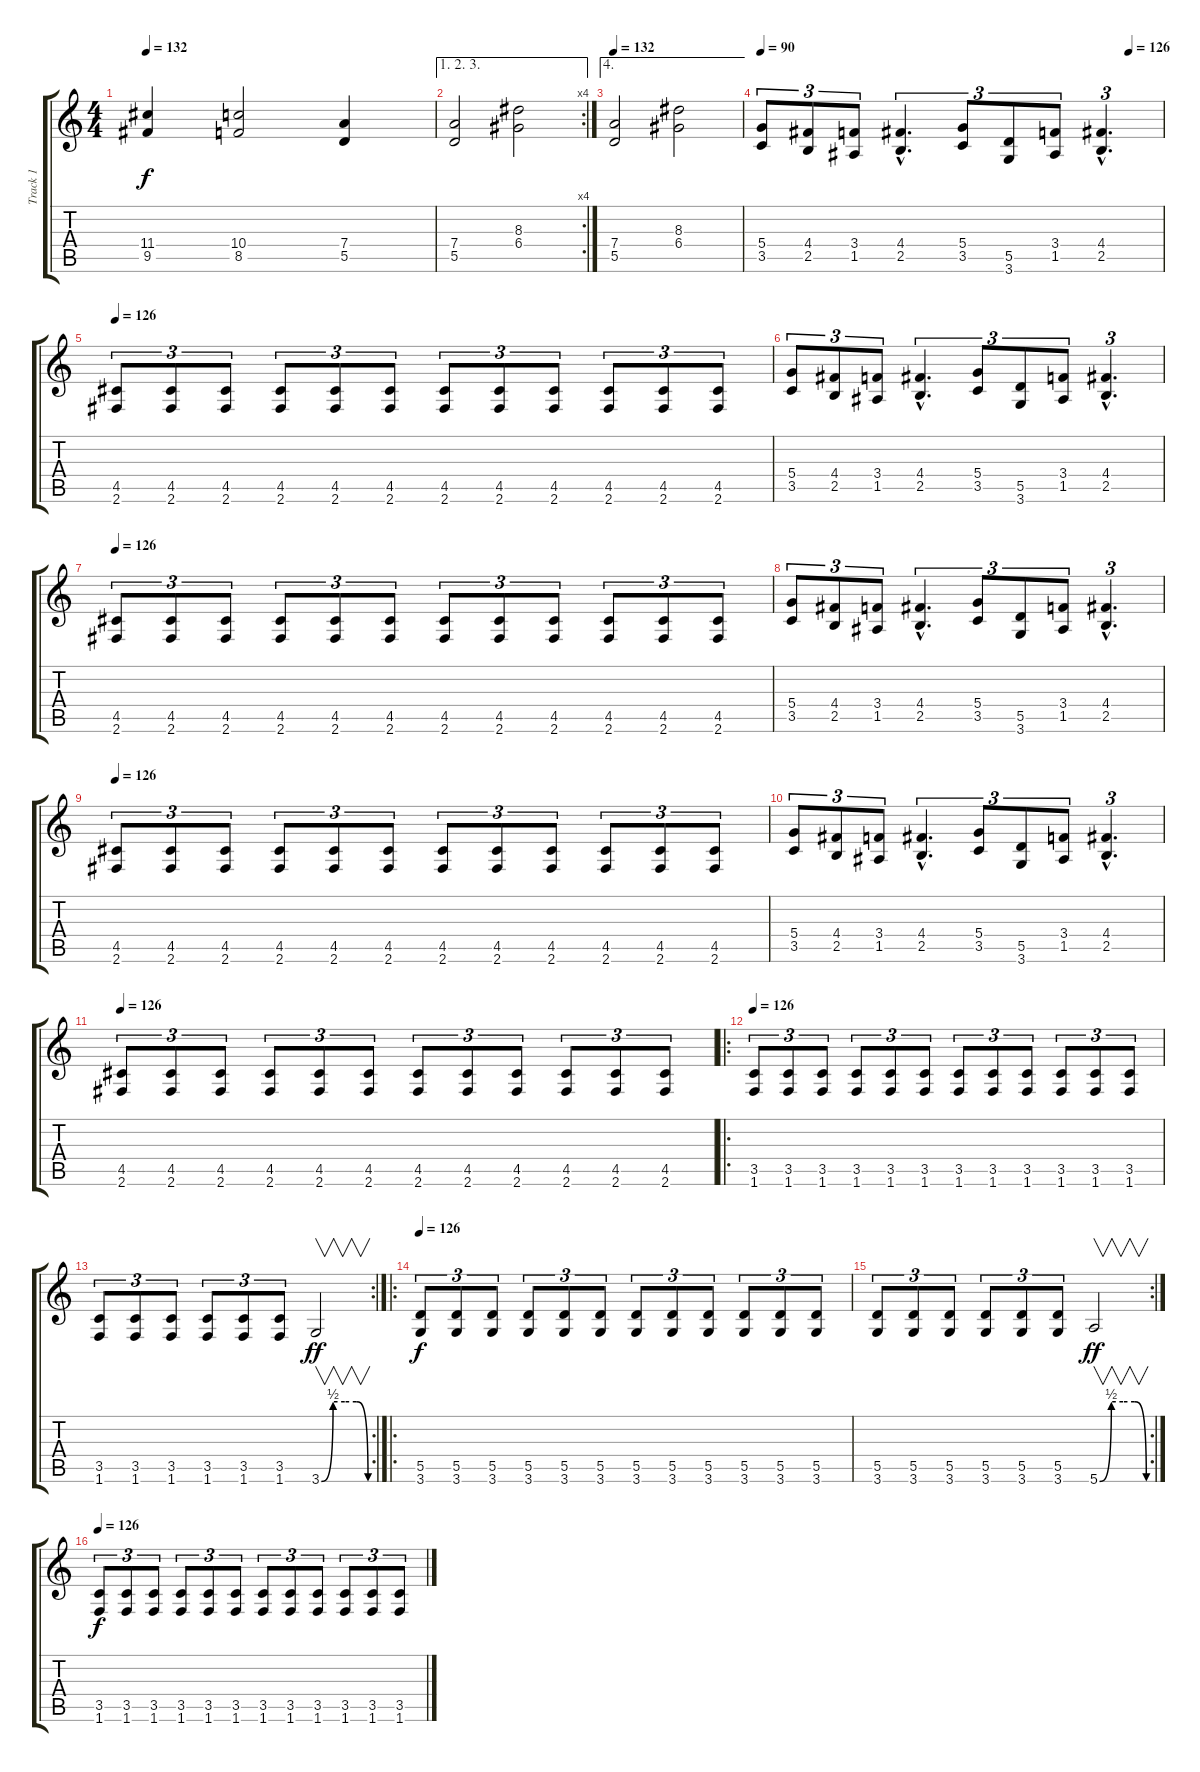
\track ("Track 1" "Track 1") {instrument distortionguitar}
\staff {score tabs}
\tuning (E4 B3 G3 D3 A2 E2) {hide}
\ts (4 4)
\tempo 132
\clef g2
\ks c
(11.4 9.5).4{dy f} (10.4 8.5).2 (7.4 5.5).4 |
\ae (1 2 3)
\rc 4
(7.4 5.5).2 (8.3 6.4).2 |
\ae 4
\tempo 132
(7.4 5.5).2 (8.3 6.4).2 |
\tempo 90
\tempo (126 0.9166666666666666)
(5.4 3.5).8{tu (3 2)} (4.4 2.5).8{tu (3 2)} (3.4 1.5).8{tu (3 2)} (4.4{hac} 2.5{hac}).4{d tu (3 2)} (5.4 3.5).8{tu (3 2)} (5.5 3.6).8{tu (3 2)} (3.4 1.5).8{tu (3 2)} (4.4{hac} 2.5).4{d tu (3 2)} |
\tempo 126
(4.5 2.6).8{tu (3 2)} (4.5 2.6).8{tu (3 2)} (4.5 2.6).8{tu (3 2)} (4.5 2.6).8{tu (3 2)} (4.5 2.6).8{tu (3 2)} (4.5 2.6).8{tu (3 2)} (4.5 2.6).8{tu (3 2)} (4.5 2.6).8{tu (3 2)} (4.5 2.6).8{tu (3 2)} (4.5 2.6).8{tu (3 2)} (4.5 2.6).8{tu (3 2)} (4.5 2.6).8{tu (3 2)} |
(5.4 3.5).8{tu (3 2)} (4.4 2.5).8{tu (3 2)} (3.4 1.5).8{tu (3 2)} (4.4{hac} 2.5{hac}).4{d tu (3 2)} (5.4 3.5).8{tu (3 2)} (5.5 3.6).8{tu (3 2)} (3.4 1.5).8{tu (3 2)} (4.4{hac} 2.5{hac}).4{d tu (3 2)} |
\tempo 126
(4.5 2.6).8{tu (3 2)} (4.5 2.6).8{tu (3 2)} (4.5 2.6).8{tu (3 2)} (4.5 2.6).8{tu (3 2)} (4.5 2.6).8{tu (3 2)} (4.5 2.6).8{tu (3 2)} (4.5 2.6).8{tu (3 2)} (4.5 2.6).8{tu (3 2)} (4.5 2.6).8{tu (3 2)} (4.5 2.6).8{tu (3 2)} (4.5 2.6).8{tu (3 2)} (4.5 2.6).8{tu (3 2)} |
(5.4 3.5).8{tu (3 2)} (4.4 2.5).8{tu (3 2)} (3.4 1.5).8{tu (3 2)} (4.4{hac} 2.5{hac}).4{d tu (3 2)} (5.4 3.5).8{tu (3 2)} (5.5 3.6).8{tu (3 2)} (3.4 1.5).8{tu (3 2)} (4.4{hac} 2.5{hac}).4{d tu (3 2)} |
\tempo 126
(4.5 2.6).8{tu (3 2)} (4.5 2.6).8{tu (3 2)} (4.5 2.6).8{tu (3 2)} (4.5 2.6).8{tu (3 2)} (4.5 2.6).8{tu (3 2)} (4.5 2.6).8{tu (3 2)} (4.5 2.6).8{tu (3 2)} (4.5 2.6).8{tu (3 2)} (4.5 2.6).8{tu (3 2)} (4.5 2.6).8{tu (3 2)} (4.5 2.6).8{tu (3 2)} (4.5 2.6).8{tu (3 2)} |
(5.4 3.5).8{tu (3 2)} (4.4 2.5).8{tu (3 2)} (3.4 1.5).8{tu (3 2)} (4.4{hac} 2.5{hac}).4{d tu (3 2)} (5.4 3.5).8{tu (3 2)} (5.5 3.6).8{tu (3 2)} (3.4 1.5).8{tu (3 2)} (4.4{hac} 2.5{hac}).4{d tu (3 2)} |
\tempo 126
(4.5 2.6).8{tu (3 2)} (4.5 2.6).8{tu (3 2)} (4.5 2.6).8{tu (3 2)} (4.5 2.6).8{tu (3 2)} (4.5 2.6).8{tu (3 2)} (4.5 2.6).8{tu (3 2)} (4.5 2.6).8{tu (3 2)} (4.5 2.6).8{tu (3 2)} (4.5 2.6).8{tu (3 2)} (4.5 2.6).8{tu (3 2)} (4.5 2.6).8{tu (3 2)} (4.5 2.6).8{tu (3 2)} |
\ro
\tempo 126
(3.5 1.6).8{tu (3 2)} (3.5 1.6).8{tu (3 2)} (3.5 1.6).8{tu (3 2)} (3.5 1.6).8{tu (3 2)} (3.5 1.6).8{tu (3 2)} (3.5 1.6).8{tu (3 2)} (3.5 1.6).8{tu (3 2)} (3.5 1.6).8{tu (3 2)} (3.5 1.6).8{tu (3 2)} (3.5 1.6).8{tu (3 2)} (3.5 1.6).8{tu (3 2)} (3.5 1.6).8{tu (3 2)} |
\rc 2
(3.5 1.6).8{tu (3 2)} (3.5 1.6).8{tu (3 2)} (3.5 1.6).8{tu (3 2)} (3.5 1.6).8{tu (3 2)} (3.5 1.6).8{tu (3 2)} (3.5 1.6).8{tu (3 2)} 3.6{be (custom 0 0 15 2 30 2 45 2 60 0)}.2{v dy ff} |
\ro
\tempo 126
(5.5 3.6).8{tu (3 2) dy f} (5.5 3.6).8{tu (3 2)} (5.5 3.6).8{tu (3 2)} (5.5 3.6).8{tu (3 2)} (5.5 3.6).8{tu (3 2)} (5.5 3.6).8{tu (3 2)} (5.5 3.6).8{tu (3 2)} (5.5 3.6).8{tu (3 2)} (5.5 3.6).8{tu (3 2)} (5.5 3.6).8{tu (3 2)} (5.5 3.6).8{tu (3 2)} (5.5 3.6).8{tu (3 2)} |
\rc 2
(5.5 3.6).8{tu (3 2)} (5.5 3.6).8{tu (3 2)} (5.5 3.6).8{tu (3 2)} (5.5 3.6).8{tu (3 2)} (5.5 3.6).8{tu (3 2)} (5.5 3.6).8{tu (3 2)} 5.6{be (custom 0 0 15 2 30 2 45 2 60 0)}.2{v dy ff} |
\tempo 126
(3.5 1.6).8{tu (3 2) dy f} (3.5 1.6).8{tu (3 2)} (3.5 1.6).8{tu (3 2)} (3.5 1.6).8{tu (3 2)} (3.5 1.6).8{tu (3 2)} (3.5 1.6).8{tu (3 2)} (3.5 1.6).8{tu (3 2)} (3.5 1.6).8{tu (3 2)} (3.5 1.6).8{tu (3 2)} (3.5 1.6).8{tu (3 2)} (3.5 1.6).8{tu (3 2)} (3.5 1.6).8{tu (3 2)}
